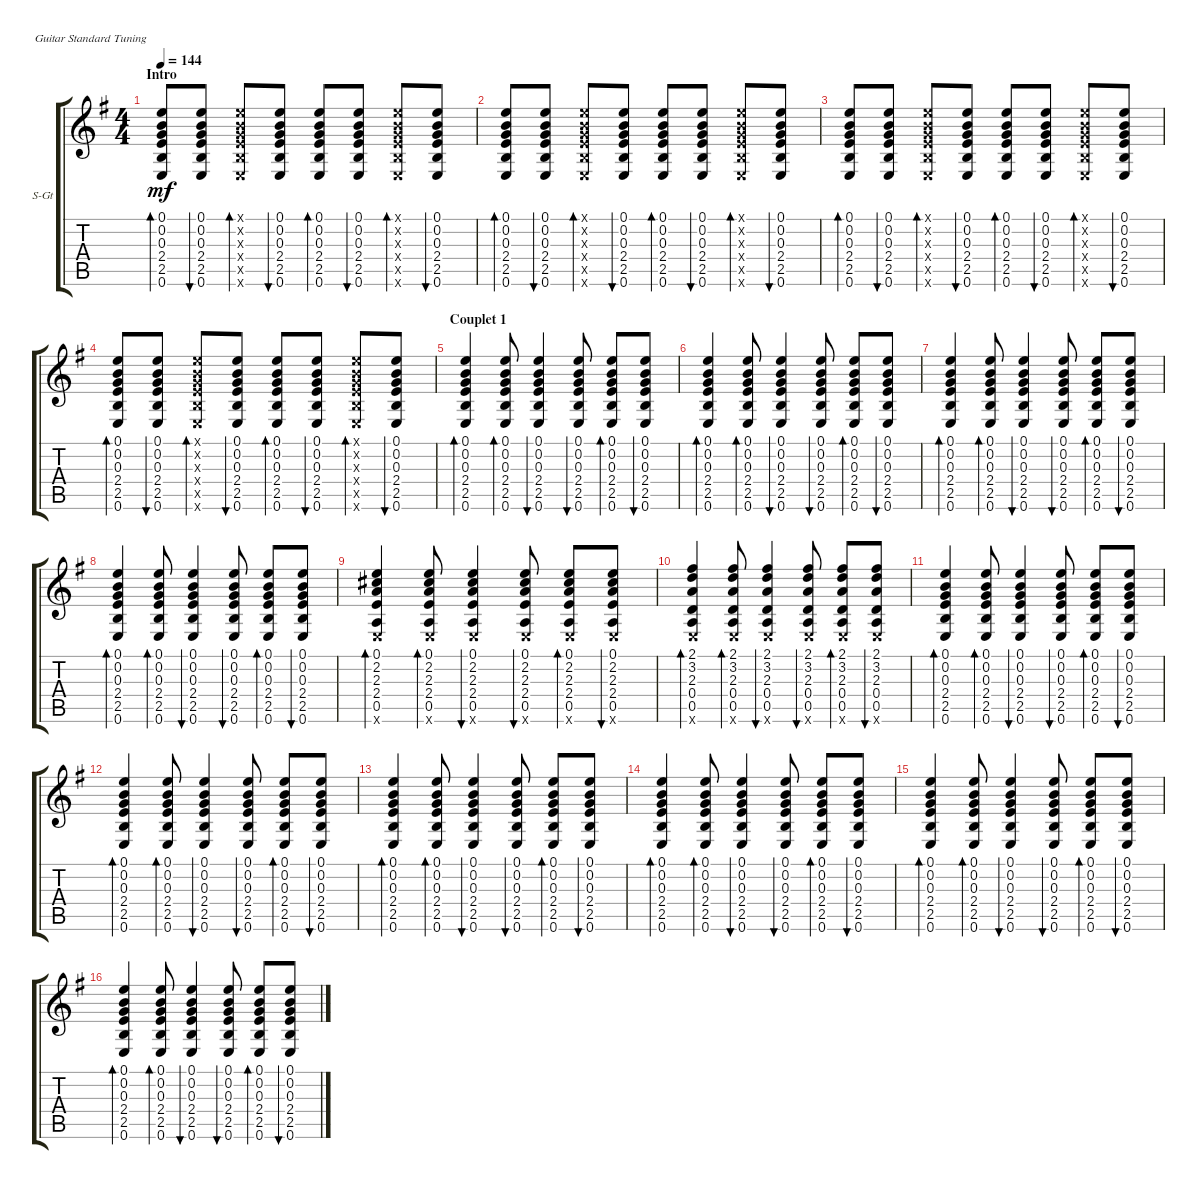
\defaultSystemsLayout 4
\bracketExtendMode groupsimilarinstruments
\firstSystemTrackNameOrientation horizontal
\otherSystemsTrackNameOrientation horizontal
\track ("Steel Guitar" "S-Gt") {instrument acousticguitarsteel}
\staff {score tabs}
\tuning (E4 B3 G3 D3 A2 E2)
\ts (4 4)
\section ("" "Intro")
\tempo 144
\clef g2
\ks eminor
(0.6 2.5 2.4 0.3 0.2 0.1).8{bd 30 dy mf instrument acousticguitarsteel} (0.6 2.5 2.4 0.3 0.2 0.1).8{bu 30} (0.6{x} 2.5{x} 2.4{x} 0.3{x} 0.2{x} 0.1{x}).8{bd 30} (0.6 2.5 2.4 0.3 0.2 0.1).8{bu 30} (0.6 2.5 2.4 0.3 0.2 0.1).8{bd 30} (0.6 2.5 2.4 0.3 0.2 0.1).8{bu 30} (0.6{x} 2.5{x} 2.4{x} 0.3{x} 0.2{x} 0.1{x}).8{bd 30} (0.6 2.5 2.4 0.3 0.2 0.1).8{bu 30} |
(0.6 2.5 2.4 0.3 0.2 0.1).8{bd 30} (0.6 2.5 2.4 0.3 0.2 0.1).8{bu 30} (0.6{x} 2.5{x} 2.4{x} 0.3{x} 0.2{x} 0.1{x}).8{bd 30} (0.6 2.5 2.4 0.3 0.2 0.1).8{bu 30} (0.6 2.5 2.4 0.3 0.2 0.1).8{bd 30} (0.6 2.5 2.4 0.3 0.2 0.1).8{bu 30} (0.6{x} 2.5{x} 2.4{x} 0.3{x} 0.2{x} 0.1{x}).8{bd 30} (0.6 2.5 2.4 0.3 0.2 0.1).8{bu 30} |
(0.6 2.5 2.4 0.3 0.2 0.1).8{bd 30} (0.6 2.5 2.4 0.3 0.2 0.1).8{bu 30} (0.6{x} 2.5{x} 2.4{x} 0.3{x} 0.2{x} 0.1{x}).8{bd 30} (0.6 2.5 2.4 0.3 0.2 0.1).8{bu 30} (0.6 2.5 2.4 0.3 0.2 0.1).8{bd 30} (0.6 2.5 2.4 0.3 0.2 0.1).8{bu 30} (0.6{x} 2.5{x} 2.4{x} 0.3{x} 0.2{x} 0.1{x}).8{bd 30} (0.6 2.5 2.4 0.3 0.2 0.1).8{bu 30} |
(0.6 2.5 2.4 0.3 0.2 0.1).8{bd 30} (0.6 2.5 2.4 0.3 0.2 0.1).8{bu 30} (0.6{x} 2.5{x} 2.4{x} 0.3{x} 0.2{x} 0.1{x}).8{bd 30} (0.6 2.5 2.4 0.3 0.2 0.1).8{bu 30} (0.6 2.5 2.4 0.3 0.2 0.1).8{bd 30} (0.6 2.5 2.4 0.3 0.2 0.1).8{bu 30} (0.6{x} 2.5{x} 2.4{x} 0.3{x} 0.2{x} 0.1{x}).8{bd 30} (0.6 2.5 2.4 0.3 0.2 0.1).8{bu 30} |
\section ("" "Couplet 1")
(0.6 2.5 2.4 0.3 0.2 0.1).4{bd 30} (0.6 2.5 2.4 0.3 0.2 0.1).8{bd 30} (0.6 2.5 2.4 0.3 0.2 0.1).4{bu 30} (0.6 2.5 2.4 0.3 0.2 0.1).8{bu 30} (0.6 2.5 2.4 0.3 0.2 0.1).8{bd 30} (0.6 2.5 2.4 0.3 0.2 0.1).8{bu 30} |
(0.6 2.5 2.4 0.3 0.2 0.1).4{bd 30} (0.6 2.5 2.4 0.3 0.2 0.1).8{bd 30} (0.6 2.5 2.4 0.3 0.2 0.1).4{bu 30} (0.6 2.5 2.4 0.3 0.2 0.1).8{bu 30} (0.6 2.5 2.4 0.3 0.2 0.1).8{bd 30} (0.6 2.5 2.4 0.3 0.2 0.1).8{bu 30} |
(0.6 2.5 2.4 0.3 0.2 0.1).4{bd 30} (0.6 2.5 2.4 0.3 0.2 0.1).8{bd 30} (0.6 2.5 2.4 0.3 0.2 0.1).4{bu 30} (0.6 2.5 2.4 0.3 0.2 0.1).8{bu 30} (0.6 2.5 2.4 0.3 0.2 0.1).8{bd 30} (0.6 2.5 2.4 0.3 0.2 0.1).8{bu 30} |
(0.6 2.5 2.4 0.3 0.2 0.1).4{bd 30} (0.6 2.5 2.4 0.3 0.2 0.1).8{bd 30} (0.6 2.5 2.4 0.3 0.2 0.1).4{bu 30} (0.6 2.5 2.4 0.3 0.2 0.1).8{bu 30} (0.6 2.5 2.4 0.3 0.2 0.1).8{bd 30} (0.6 2.5 2.4 0.3 0.2 0.1).8{bu 30} |
(0.6{x} 0.5 2.4 2.3 2.2 0.1).4{bd 30} (0.6{x} 0.5 2.4 2.3 2.2 0.1).8{bd 30} (0.6{x} 0.5 2.4 2.3 2.2 0.1).4{bu 30} (0.6{x} 0.5 2.4 2.3 2.2 0.1).8{bu 30} (0.6{x} 0.5 2.4 2.3 2.2 0.1).8{bd 30} (0.6{x} 0.5 2.4 2.3 2.2 0.1).8{bu 30} |
(0.6{x} 0.5 0.4 2.3 3.2 2.1).4{bd 30} (0.6{x} 0.5 0.4 2.3 3.2 2.1).8{bd 30} (0.6{x} 0.5 0.4 2.3 3.2 2.1).4{bu 30} (0.6{x} 0.5 0.4 2.3 3.2 2.1).8{bu 30} (0.6{x} 0.5 0.4 2.3 3.2 2.1).8{bd 30} (0.6{x} 0.5 0.4 2.3 3.2 2.1).8{bu 30} |
(0.6 2.5 2.4 0.3 0.2 0.1).4{bd 30} (0.6 2.5 2.4 0.3 0.2 0.1).8{bd 30} (0.6 2.5 2.4 0.3 0.2 0.1).4{bu 30} (0.6 2.5 2.4 0.3 0.2 0.1).8{bu 30} (0.6 2.5 2.4 0.3 0.2 0.1).8{bd 30} (0.6 2.5 2.4 0.3 0.2 0.1).8{bu 30} |
(0.6 2.5 2.4 0.3 0.2 0.1).4{bd 30} (0.6 2.5 2.4 0.3 0.2 0.1).8{bd 30} (0.6 2.5 2.4 0.3 0.2 0.1).4{bu 30} (0.6 2.5 2.4 0.3 0.2 0.1).8{bu 30} (0.6 2.5 2.4 0.3 0.2 0.1).8{bd 30} (0.6 2.5 2.4 0.3 0.2 0.1).8{bu 30} |
(0.6 2.5 2.4 0.3 0.2 0.1).4{bd 30} (0.6 2.5 2.4 0.3 0.2 0.1).8{bd 30} (0.6 2.5 2.4 0.3 0.2 0.1).4{bu 30} (0.6 2.5 2.4 0.3 0.2 0.1).8{bu 30} (0.6 2.5 2.4 0.3 0.2 0.1).8{bd 30} (0.6 2.5 2.4 0.3 0.2 0.1).8{bu 30} |
(0.6 2.5 2.4 0.3 0.2 0.1).4{bd 30} (0.6 2.5 2.4 0.3 0.2 0.1).8{bd 30} (0.6 2.5 2.4 0.3 0.2 0.1).4{bu 30} (0.6 2.5 2.4 0.3 0.2 0.1).8{bu 30} (0.6 2.5 2.4 0.3 0.2 0.1).8{bd 30} (0.6 2.5 2.4 0.3 0.2 0.1).8{bu 30} |
(0.6 2.5 2.4 0.3 0.2 0.1).4{bd 30} (0.6 2.5 2.4 0.3 0.2 0.1).8{bd 30} (0.6 2.5 2.4 0.3 0.2 0.1).4{bu 30} (0.6 2.5 2.4 0.3 0.2 0.1).8{bu 30} (0.6 2.5 2.4 0.3 0.2 0.1).8{bd 30} (0.6 2.5 2.4 0.3 0.2 0.1).8{bu 30} |
(0.6 2.5 2.4 0.3 0.2 0.1).4{bd 30} (0.6 2.5 2.4 0.3 0.2 0.1).8{bd 30} (0.6 2.5 2.4 0.3 0.2 0.1).4{bu 30} (0.6 2.5 2.4 0.3 0.2 0.1).8{bu 30} (0.6 2.5 2.4 0.3 0.2 0.1).8{bd 30} (0.6 2.5 2.4 0.3 0.2 0.1).8{bu 30}
